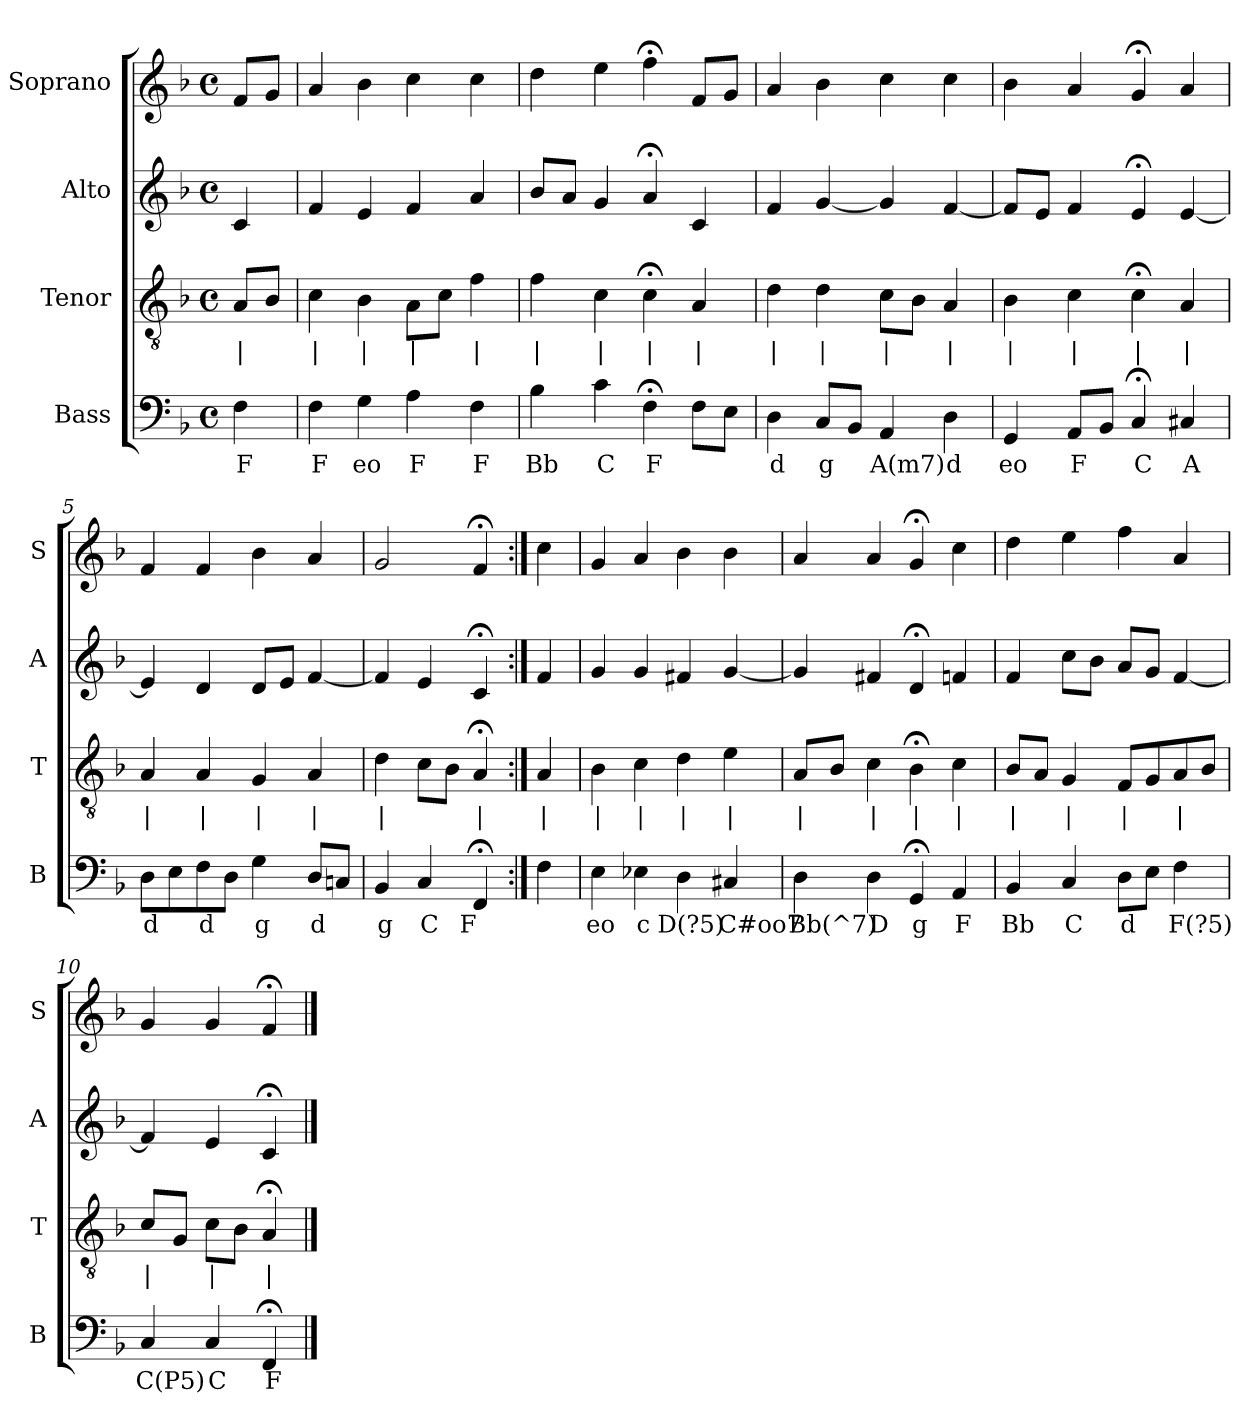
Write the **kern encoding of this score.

**kern	**text	**kern	**text	**kern	**kern
*part4	*part4	*part3	*part3	*part2	*part1
*staff4	*staff4	*staff3	*staff3	*staff2	*staff1
*I"Bass	*	*I"Tenor	*	*I"Alto	*I"Soprano
*I'B	*	*I'T	*	*I'A	*I'S
*clefF4	*	*clefGv2	*	*clefG2	*clefG2
*k[b-]	*	*k[b-]	*	*k[b-]	*k[b-]
*F:	*	*F:	*	*F:	*F:
*M4/4	*	*M4/4	*	*M4/4	*M4/4
*met(c)	*	*met(c)	*	*met(c)	*met(c)
*MM100	*	*MM100	*	*MM100	*MM100
=	=	=	=	=	=
4F	F	8AL	|	4c	8fL
.	.	8B-J	.	.	8gJ
=1	=1	=1	=1	=1	=1
4F	F	4c	|	4f	4a
4G	eo	4B-	|	4e	4b-
4A	F	8AL	|	4f	4cc
.	.	8cJ	.	.	.
4F	F	4f	|	4a	4cc
=2	=2	=2	=2	=2	=2
4B-	Bb	4f	|	8b-L	4dd
.	.	.	.	8aJ	.
4c	C	4c	|	4g	4ee
4F;<	F	4c;<	|	4a;<	4ff;<
8FL	.	4A	|	4c	8fL
8EJ	.	.	.	.	8gJ
=3	=3	=3	=3	=3	=3
4D	d	4d	|	4f	4a
8CL	g	4d	|	[4g	4b-
8BB-J	.	.	.	.	.
4AA	A(m7)	8cL	|	4g]	4cc
.	.	8B-J	.	.	.
4D	d	4A	|	[4f	4cc
=4	=4	=4	=4	=4	=4
4GG	eo	4B-	|	8fL]	4b-
.	.	.	.	8eJ	.
8AAL	F	4c	|	4f	4a
8BB-J	.	.	.	.	.
4C;<	C	4c;<	|	4e;<	4g;<
4C#X	A	4A	|	[4e	4a
=5	=5	=5	=5	=5	=5
8DL	d	4A	|	4e]	4f
8E	.	.	.	.	.
8F	d	4A	|	4d	4f
8DJ	.	.	.	.	.
4G	g	4G	|	8dL	4b-
.	.	.	.	8eJ	.
8DL	d	4A	|	[4f	4a
8CnJ	.	.	.	.	.
=6	=6	=6	=6	=6	=6
4BB-	g	4d	|	4f]	2g
4C	C	8cL	.	4e	.
.	.	8B-J	.	.	.
4FF;<	F	4A;<	|	4c;<	4f;<
=:|!	=:|!	=:|!	=:|!	=:|!	=:|!
4F	.	4A	|	4f	4cc
=7	=7	=7	=7	=7	=7
4E	eo	4B-	|	4g	4g
4E-X	c	4c	|	4g	4a
4D	D(?5)	4d	|	4f#X	4b-
4C#X	C#oo7	4e	|	[4g	4b-
=8	=8	=8	=8	=8	=8
4D	Bb(^7)	8AL	|	4g]	4a
.	.	8B-J	.	.	.
4D	D	4c	|	4f#X	4a
4GG;<	g	4B-;<	|	4d;<	4g;<
4AA	F	4c	|	4fn	4cc
=9	=9	=9	=9	=9	=9
4BB-	Bb	8B-L	|	4f	4dd
.	.	8AJ	.	.	.
4C	C	4G	|	8ccL	4ee
.	.	.	.	8b-J	.
8DL	d	8FL	|	8aL	4ff
8EJ	.	8G	.	8gJ	.
4F	F(?5)	8A	|	[4f	4a
.	.	8B-J	.	.	.
=10	=10	=10	=10	=10	=10
4C	C(P5)	8cL	|	4f]	4g
.	.	8GJ	.	.	.
4C	C	8cL	|	4e	4g
.	.	8B-J	.	.	.
4FF;<	F	4A;<	|	4c;<	4f;<
==	==	==	==	==	==
*-	*-	*-	*-	*-	*-
